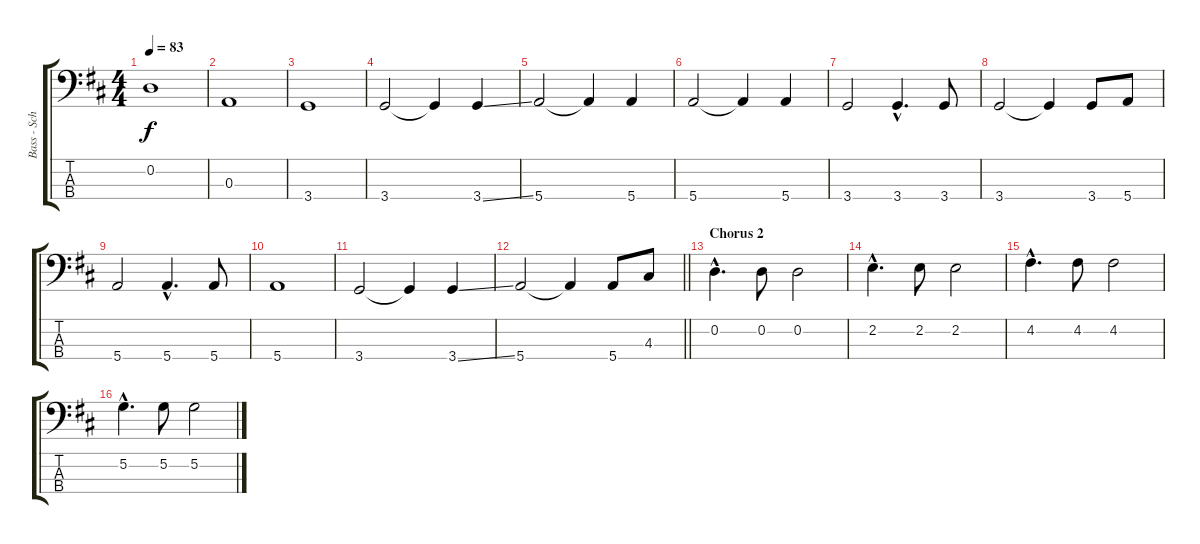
\track ("Bass - Schmit" "Bass - Sch") {instrument acousticbass}
\staff {score tabs}
\tuning (G2 D2 A1 E1) {hide}
\ts (4 4)
\tempo 83
\clef f4
\ks d
0.2.1{dy f} |
0.3.1 |
3.4.1 |
3.4.2 3.4{t}.4 3.4{ss}.4 |
5.4.2 5.4{t}.4 5.4.4 |
5.4.2 5.4{t}.4 5.4.4 |
3.4.2 3.4{hac}.4{d} 3.4.8 |
3.4.2 3.4{t}.4 3.4.8 5.4.8 |
5.4.2 5.4{hac}.4{d} 5.4.8 |
5.4.1 |
3.4.2 3.4{t}.4 3.4{ss}.4 |
\barLineRight lightlight
5.4.2 5.4{t}.4 5.4.8 4.3.8 |
\section ("" "Chorus 2")
0.2{hac}.4{d} 0.2.8 0.2.2 |
2.2{hac}.4{d} 2.2.8 2.2.2 |
4.2{hac}.4{d} 4.2.8 4.2.2 |
5.2{hac}.4{d} 5.2.8 5.2.2
